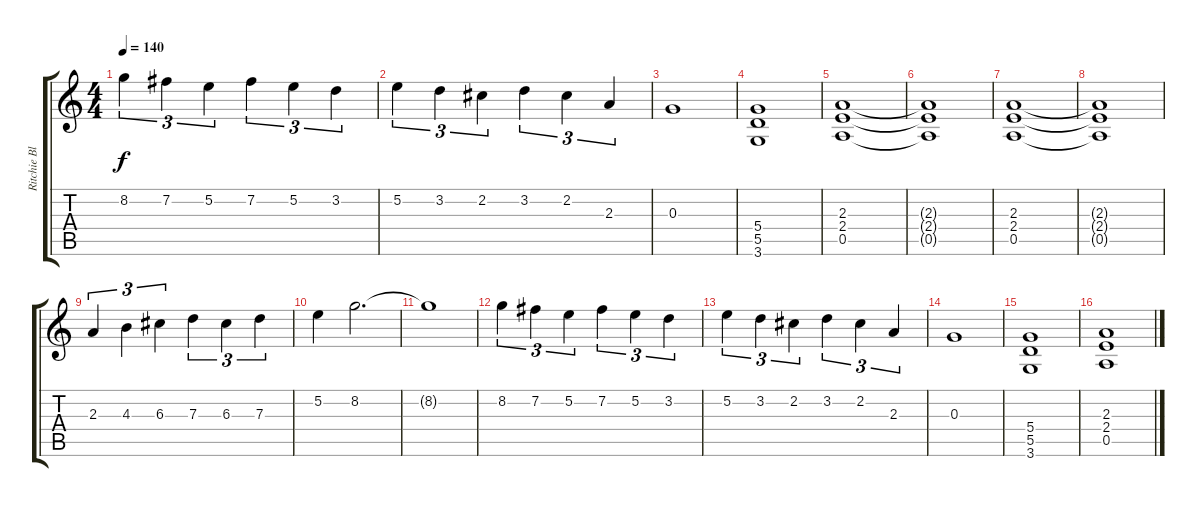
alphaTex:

\track ("Ritchie Blackmore Solo" "Ritchie Bl") {instrument overdrivenguitar}
\staff {score tabs}
\tuning (E4 B3 G3 D3 A2 E2) {hide}
\ts (4 4)
\tempo 140
\clef g2
\ks c
8.2.4{tu (3 2) dy f} 7.2.4{tu (3 2)} 5.2.4{tu (3 2)} 7.2.4{tu (3 2)} 5.2.4{tu (3 2)} 3.2.4{tu (3 2)} |
5.2.4{tu (3 2)} 3.2.4{tu (3 2)} 2.2.4{tu (3 2)} 3.2.4{tu (3 2)} 2.2.4{tu (3 2)} 2.3.4{tu (3 2)} |
0.3.1 |
(5.4 5.5 3.6).1 |
(2.3 2.4 0.5).1 |
(2.3{t} 2.4{t} 0.5{t}).1 |
(2.3 2.4 0.5).1 |
(2.3{t} 2.4{t} 0.5{t}).1 |
2.3.4{tu (3 2) volume 16} 4.3.4{tu (3 2)} 6.3.4{tu (3 2)} 7.3.4{tu (3 2)} 6.3.4{tu (3 2)} 7.3.4{tu (3 2)} |
5.2.4 8.2.2{d} |
8.2{t}.1 |
8.2.4{tu (3 2)} 7.2.4{tu (3 2)} 5.2.4{tu (3 2)} 7.2.4{tu (3 2)} 5.2.4{tu (3 2)} 3.2.4{tu (3 2)} |
5.2.4{tu (3 2)} 3.2.4{tu (3 2)} 2.2.4{tu (3 2)} 3.2.4{tu (3 2)} 2.2.4{tu (3 2)} 2.3.4{tu (3 2)} |
0.3.1 |
(5.4 5.5 3.6).1 |
(2.3 2.4 0.5).1
